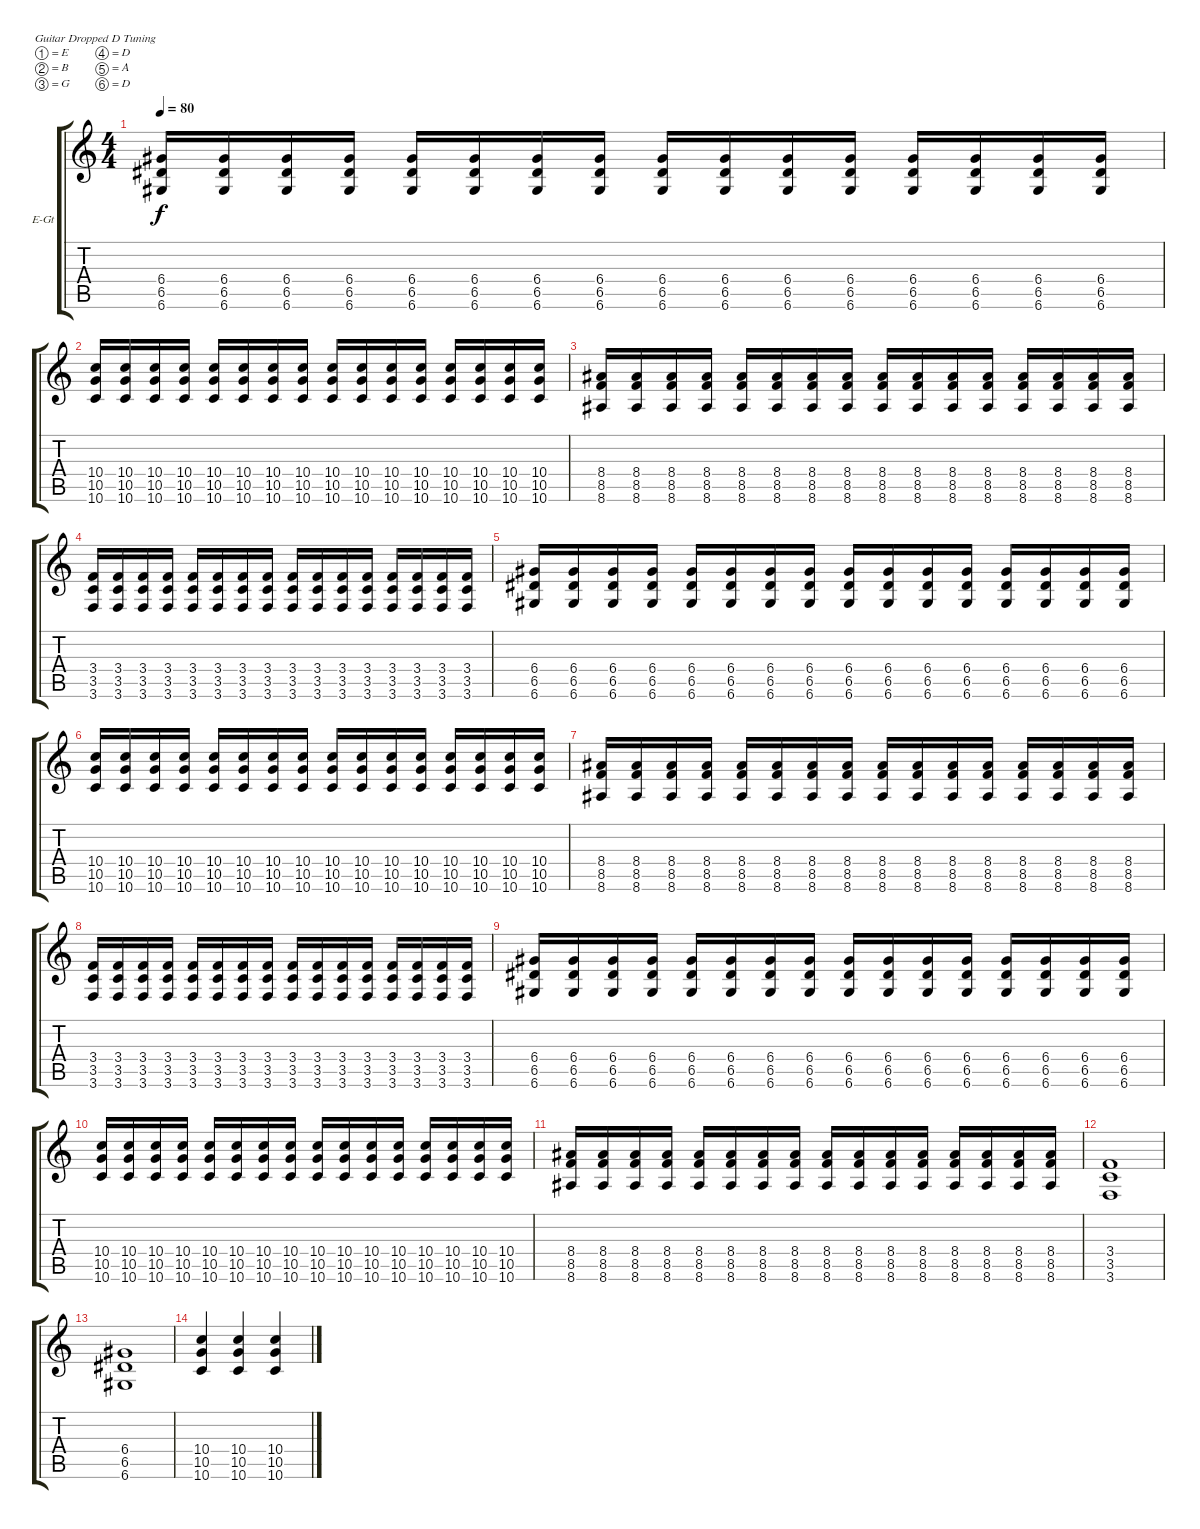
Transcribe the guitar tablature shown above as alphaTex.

\defaultSystemsLayout 4
\bracketExtendMode groupsimilarinstruments
\firstSystemTrackNameOrientation horizontal
\otherSystemsTrackNameOrientation horizontal
\track ("Electric Guitar" "E-Gt") {instrument distortionguitar}
\staff {score tabs}
\tuning (E4 B3 G3 D3 A2 D2)
\ts (4 4)
\tempo 80
\clef g2
\ks c
(6.6 6.5 6.4).16{dy f} (6.6 6.5 6.4).16 (6.6 6.5 6.4).16 (6.6 6.5 6.4).16 (6.6 6.5 6.4).16 (6.6 6.5 6.4).16 (6.6 6.5 6.4).16 (6.6 6.5 6.4).16 (6.6 6.5 6.4).16 (6.6 6.5 6.4).16 (6.6 6.5 6.4).16 (6.6 6.5 6.4).16 (6.6 6.5 6.4).16 (6.6 6.5 6.4).16 (6.6 6.5 6.4).16 (6.6 6.5 6.4).16 |
(10.6 10.5 10.4).16 (10.6 10.5 10.4).16 (10.6 10.5 10.4).16 (10.6 10.5 10.4).16 (10.6 10.5 10.4).16 (10.6 10.5 10.4).16 (10.6 10.5 10.4).16 (10.6 10.5 10.4).16 (10.6 10.5 10.4).16 (10.6 10.5 10.4).16 (10.6 10.5 10.4).16 (10.6 10.5 10.4).16 (10.6 10.5 10.4).16 (10.6 10.5 10.4).16 (10.6 10.5 10.4).16 (10.6 10.5 10.4).16 |
(8.6 8.5 8.4).16 (8.6 8.5 8.4).16 (8.6 8.5 8.4).16 (8.6 8.5 8.4).16 (8.6 8.5 8.4).16 (8.6 8.5 8.4).16 (8.6 8.5 8.4).16 (8.6 8.5 8.4).16 (8.6 8.5 8.4).16 (8.6 8.5 8.4).16 (8.6 8.5 8.4).16 (8.6 8.5 8.4).16 (8.6 8.5 8.4).16 (8.6 8.5 8.4).16 (8.6 8.5 8.4).16 (8.6 8.5 8.4).16 |
(3.6 3.5 3.4).16 (3.6 3.5 3.4).16 (3.6 3.5 3.4).16 (3.6 3.5 3.4).16 (3.6 3.5 3.4).16 (3.6 3.5 3.4).16 (3.6 3.5 3.4).16 (3.6 3.5 3.4).16 (3.6 3.5 3.4).16 (3.6 3.5 3.4).16 (3.6 3.5 3.4).16 (3.6 3.5 3.4).16 (3.6 3.5 3.4).16 (3.6 3.5 3.4).16 (3.6 3.5 3.4).16 (3.6 3.5 3.4).16 |
(6.6 6.5 6.4).16 (6.6 6.5 6.4).16 (6.6 6.5 6.4).16 (6.6 6.5 6.4).16 (6.6 6.5 6.4).16 (6.6 6.5 6.4).16 (6.6 6.5 6.4).16 (6.6 6.5 6.4).16 (6.6 6.5 6.4).16 (6.6 6.5 6.4).16 (6.6 6.5 6.4).16 (6.6 6.5 6.4).16 (6.6 6.5 6.4).16 (6.6 6.5 6.4).16 (6.6 6.5 6.4).16 (6.6 6.5 6.4).16 |
(10.6 10.5 10.4).16 (10.6 10.5 10.4).16 (10.6 10.5 10.4).16 (10.6 10.5 10.4).16 (10.6 10.5 10.4).16 (10.6 10.5 10.4).16 (10.6 10.5 10.4).16 (10.6 10.5 10.4).16 (10.6 10.5 10.4).16 (10.6 10.5 10.4).16 (10.6 10.5 10.4).16 (10.6 10.5 10.4).16 (10.6 10.5 10.4).16 (10.6 10.5 10.4).16 (10.6 10.5 10.4).16 (10.6 10.5 10.4).16 |
(8.6 8.5 8.4).16 (8.6 8.5 8.4).16 (8.6 8.5 8.4).16 (8.6 8.5 8.4).16 (8.6 8.5 8.4).16 (8.6 8.5 8.4).16 (8.6 8.5 8.4).16 (8.6 8.5 8.4).16 (8.6 8.5 8.4).16 (8.6 8.5 8.4).16 (8.6 8.5 8.4).16 (8.6 8.5 8.4).16 (8.6 8.5 8.4).16 (8.6 8.5 8.4).16 (8.6 8.5 8.4).16 (8.6 8.5 8.4).16 |
(3.6 3.5 3.4).16 (3.6 3.5 3.4).16 (3.6 3.5 3.4).16 (3.6 3.5 3.4).16 (3.6 3.5 3.4).16 (3.6 3.5 3.4).16 (3.6 3.5 3.4).16 (3.6 3.5 3.4).16 (3.6 3.5 3.4).16 (3.6 3.5 3.4).16 (3.6 3.5 3.4).16 (3.6 3.5 3.4).16 (3.6 3.5 3.4).16 (3.6 3.5 3.4).16 (3.6 3.5 3.4).16 (3.6 3.5 3.4).16 |
(6.6 6.5 6.4).16 (6.6 6.5 6.4).16 (6.6 6.5 6.4).16 (6.6 6.5 6.4).16 (6.6 6.5 6.4).16 (6.6 6.5 6.4).16 (6.6 6.5 6.4).16 (6.6 6.5 6.4).16 (6.6 6.5 6.4).16 (6.6 6.5 6.4).16 (6.6 6.5 6.4).16 (6.6 6.5 6.4).16 (6.6 6.5 6.4).16 (6.6 6.5 6.4).16 (6.6 6.5 6.4).16 (6.6 6.5 6.4).16 |
(10.6 10.5 10.4).16 (10.6 10.5 10.4).16 (10.6 10.5 10.4).16 (10.6 10.5 10.4).16 (10.6 10.5 10.4).16 (10.6 10.5 10.4).16 (10.6 10.5 10.4).16 (10.6 10.5 10.4).16 (10.6 10.5 10.4).16 (10.6 10.5 10.4).16 (10.6 10.5 10.4).16 (10.6 10.5 10.4).16 (10.6 10.5 10.4).16 (10.6 10.5 10.4).16 (10.6 10.5 10.4).16 (10.6 10.5 10.4).16 |
(8.6 8.5 8.4).16 (8.6 8.5 8.4).16 (8.6 8.5 8.4).16 (8.6 8.5 8.4).16 (8.6 8.5 8.4).16 (8.6 8.5 8.4).16 (8.6 8.5 8.4).16 (8.6 8.5 8.4).16 (8.6 8.5 8.4).16 (8.6 8.5 8.4).16 (8.6 8.5 8.4).16 (8.6 8.5 8.4).16 (8.6 8.5 8.4).16 (8.6 8.5 8.4).16 (8.6 8.5 8.4).16 (8.6 8.5 8.4).16 |
(3.6 3.5 3.4).1 |
(6.6 6.5 6.4).1 |
(10.6 10.5 10.4).4 (10.6 10.5 10.4).4 (10.6 10.5 10.4).4
